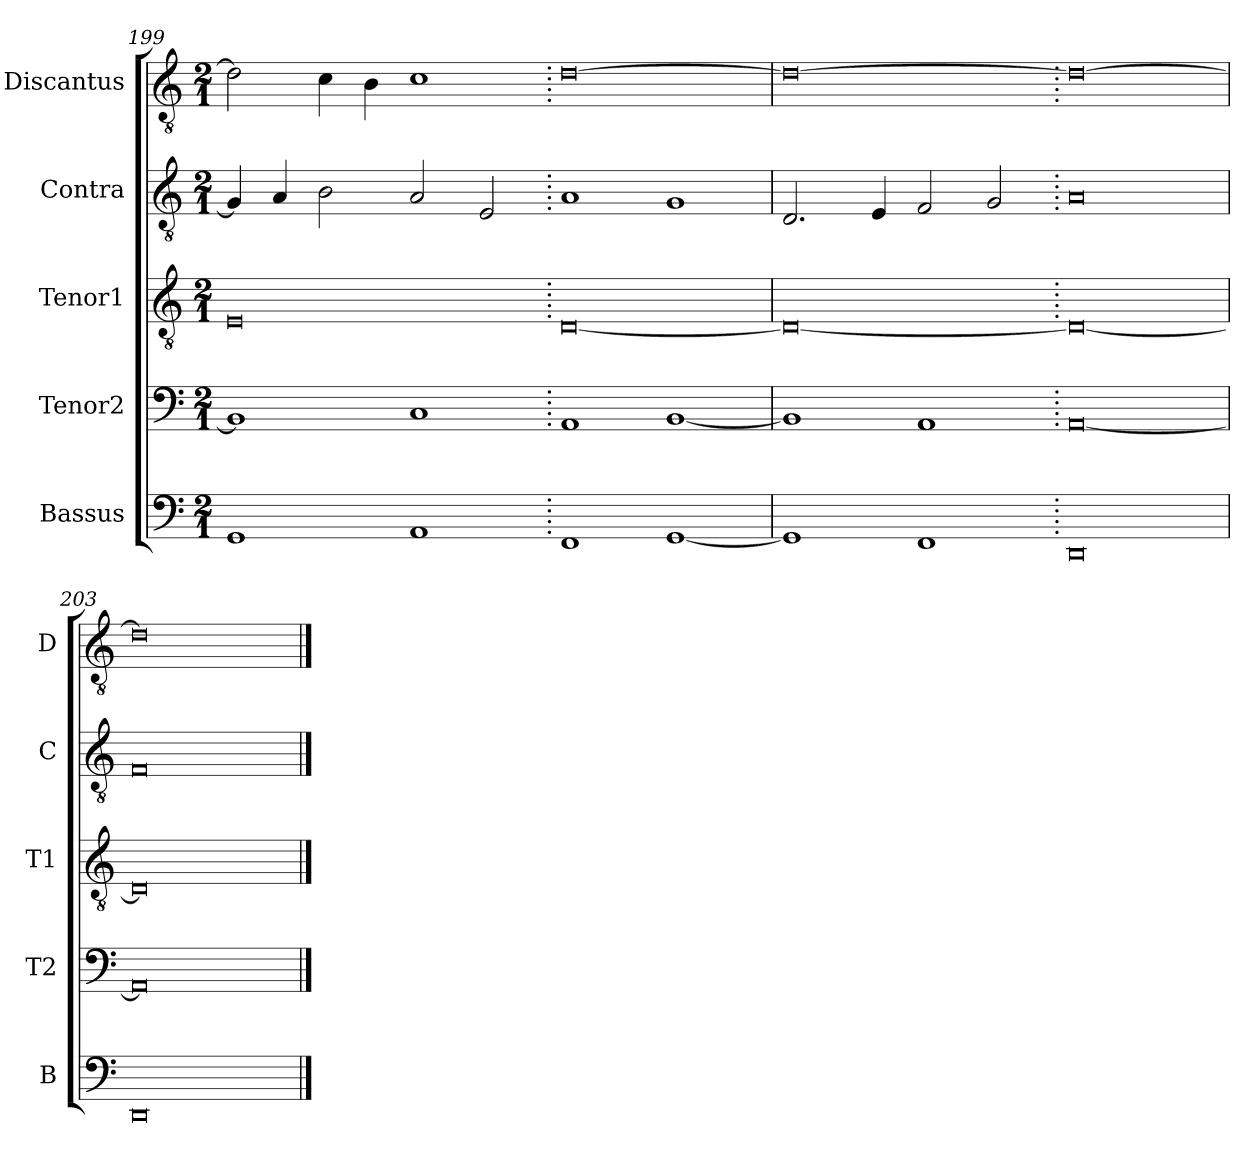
**kern	**kern	**kern	**kern	**kern
*part5	*part4	*part3	*part2	*part1
*staff5	*staff4	*staff3	*staff2	*staff1
*I"Bassus	*I"Tenor2	*I"Tenor1	*I"Contra	*I"Discantus
*I'B	*I'T2	*I'T1	*I'C	*I'D
*clefF4	*clefF4	*clefGv2	*clefGv2	*clefGv2
*k[]	*k[]	*k[]	*k[]	*k[]
*M2/1	*M2/1	*M2/1	*M2/1	*M2/1
=199	=199	=199	=199	=199
1GG	1BB]	0E	4G/]	2d\]
.	.	.	4A/	.
.	.	.	2B\	4c\
.	.	.	.	4B\
1AA	1C	.	2A/	1c
.	.	.	2E/	.
=200.	=200.	=200.	=200.	=200.
1FF	1AA	[0D	1A	[0d
[1GG	[1BB	.	1G	.
=201	=201	=201	=201	=201
1GG]	1BB]	0D_	2.D/	0d_
.	.	.	4E/	.
1FF	1AA	.	2F/	.
.	.	.	2G/	.
=202.	=202.	=202.	=202.	=202.
0DD	[0AA	0D_	0A	0d_
=203	=203	=203	=203	=203
0DD	0AA]	0D]	0F	0d]
==	==	==	==	==
*-	*-	*-	*-	*-
